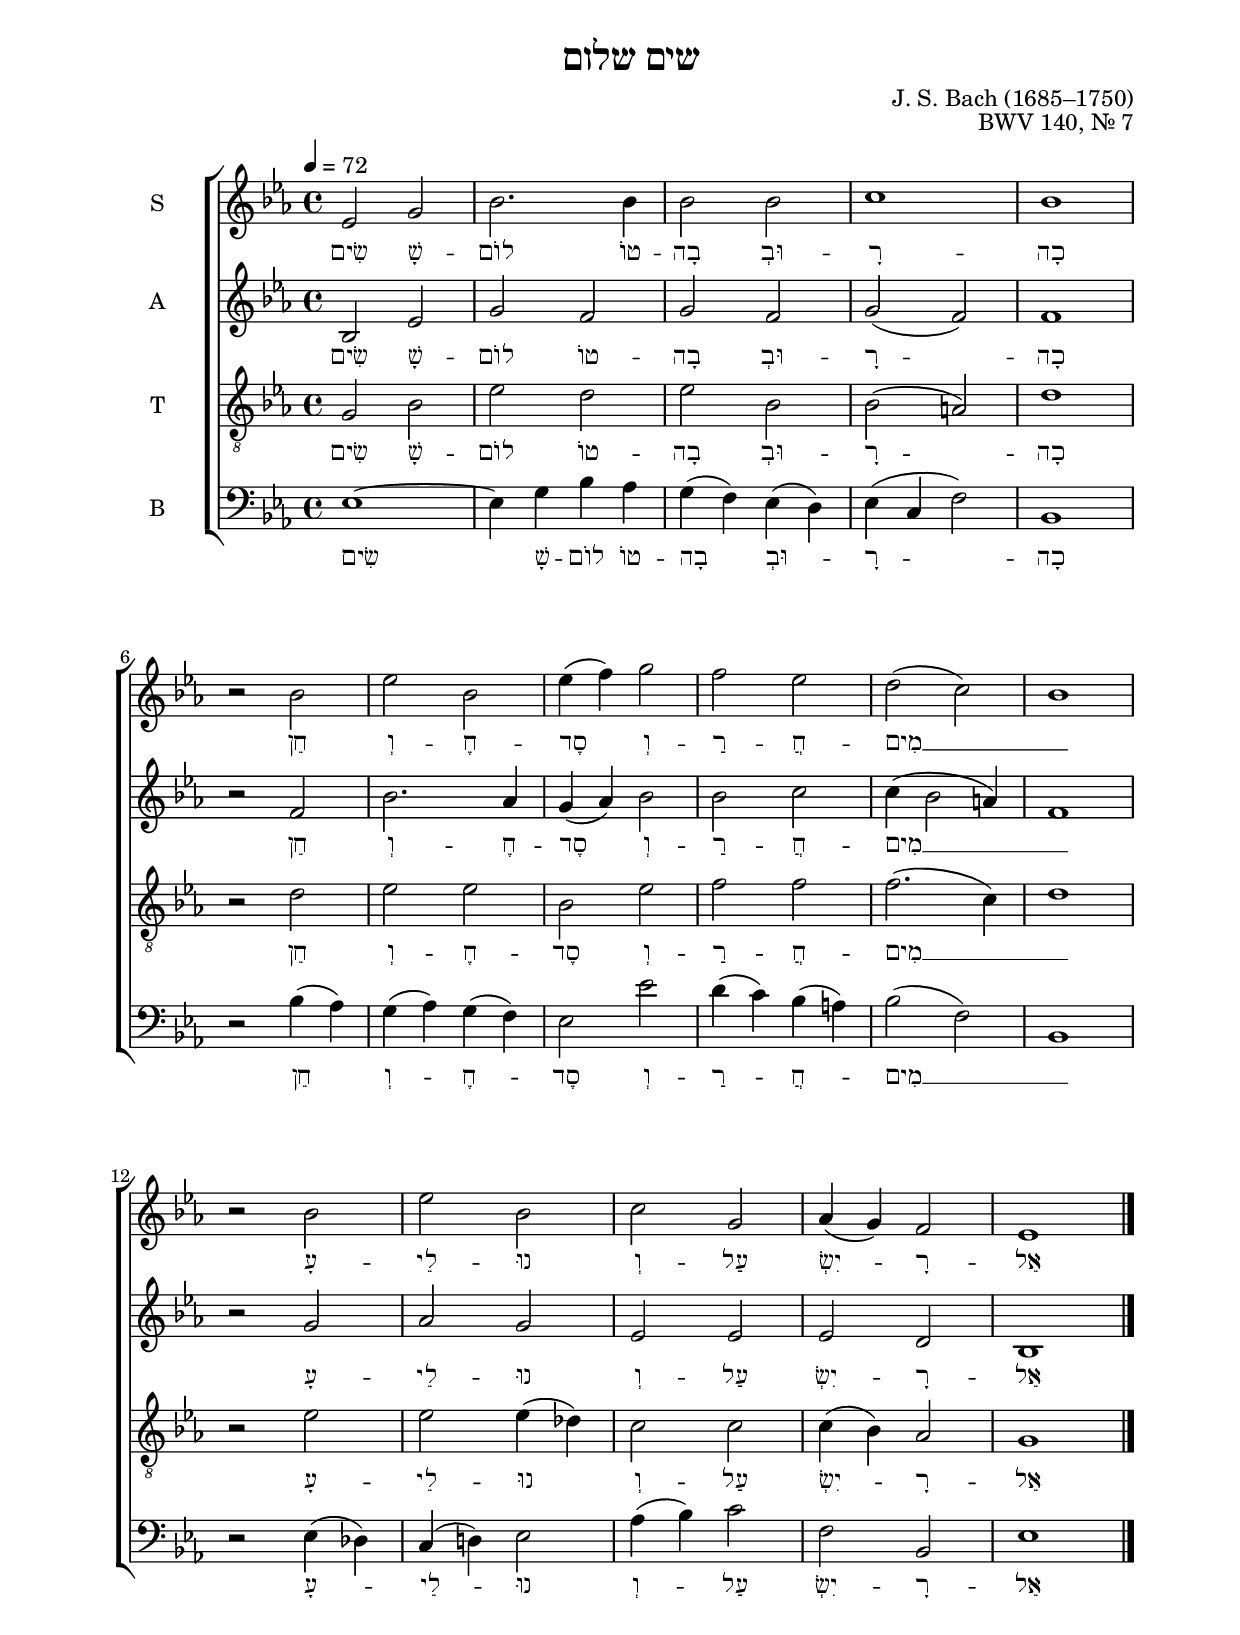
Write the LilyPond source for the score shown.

\version "2.22.1"
\include "english.ly"

\header {
  title = "שים שלום"
  composer = "J. S. Bach (1685–1750)"
  opus  = "BWV 140, № 7"
}
\paper {
  #(set-paper-size "a4")
  top-margin = 15
  bottom-margin = 15
  inner-margin = 22
  outer-margin = 18
  % page-count = 12
  ragged-last-bottom = ##f
  two-sided = ##t
}

global = {
  \key ef \major
  \time 4/4
  \tempo 4 = 72
}

SopranoMusic =  \relative c' {
  \clef "treble"
  \global | % 1
    ef2 g2 | % 2
    bf2. bf4 | % 3
    bf2 bf2 | % 4
    c1 | % 5
    bf1 | % 6
  \break
    r2 bf2 | % 7
    ef2 bf2 | % 8
    ef4( f4) g2 | % 9
    f2 ef2 |
    d2( c2) | % 11
    bf1 | % 12
  \break
    r2 bf2 | % 13
    ef2 bf2 | % 14
    c2 g2 | % 15
    af4( g4) f2 | % 16
    ef1 \bar "|." % 17
}

AltoMusic =  \relative c' {
  \clef "treble"\global | % 1
    bf2 ef2 | % 2
    g2 f2 | % 3
    g2 f2 | % 4
    g2( f2) | % 5
    f1 | % 6
    r2 f2 | % 7
    bf2. af4 | % 8
    g4( af4) bf2 | % 9
    bf2 c2 |
    c4( bf2 a4) | % 11
    f1 | % 12
    r2 g2 | % 13
    af2 g2 | % 14
    ef2 ef2 | % 15
    ef2 d2 | % 16
    bf1 |
}

TenorMusic =  \relative c' {
  \clef "G_8"
  \global | % 1
    g2 bf2 | % 2
    ef2 d2 | % 3
    ef2 bf2 | % 4
    bf2( a2) | % 5
    d1 | % 6
    r2  d2 | % 7
    ef2 ef2 | % 8
    bf2 ef2 | % 9
    f2 f2 |
    f2.( c4) | % 11
    d1 | % 12
    r2 ef2 | % 13
    ef2 ef4( df) | % 14
    c2 c2 | % 15
    c4(  bf4) af2 | % 16
    g1 | % 17
}

BassMusic =  \relative c {
  \clef "bass"
  \global | % 1
    ef1 ~ | % 2
    ef4 g4 bf4 af4 | % 3
    g4( f4) ef4( d4) | % 4
    ef4( c4 f2) | % 5
    bf,1 | % 6
    r2 bf'4( af4) | % 7
    g4( af4) g4( f4) | % 8
    ef2 ef'2 | % 9
    d4( c4) bf4( a4) |
    bf2( f2) | % 11
    bf,1 | % 12
    r2 ef4( df4) | % 13
    c4( d!4) ef2 | % 14
    af4( bf4) c2 | % 15
    f,2 bf,2 | % 16
    ef1 | % 17
}

verseSimShalom = \lyricmode {

שִׂים שָׁ -- לוֹם טוֹ -- בָה וּבְ -- רָ -- כָה חֵן וְ -- חֶ -- סֶד וְ -- רַ -- חֲ -- מִים __ _
עָ -- לֵי -- נוּ וְ -- עַל  יִשְׂ -- רָ -- אֵל

% LTR
}

verseSimShalomBass = \lyricmode {
 
% LTR
}

\layout { 
  \context { 
    \Lyrics
    \override  LyricHyphen #'minimum-distance = #0.8 
  } 
}

\score {
  <<
    \new ChoirStaff <<

      \new Staff = "sop" <<
	\set Staff.midiInstrument = #"picolo"
        \new Voice = "sopranos" {
          \set Staff.instrumentName = "S"
          <<
             % \stemUp
               \global \SopranoMusic
          >>
        }
      \context Lyrics = "soplyrics" {
        \lyricsto "sopranos" {
          \verseSimShalom
        }
      }
      >>

      \new Staff = "alt" <<
	\set Staff.midiInstrument = #"oboe"
        \new Voice = "altos" {
          \set Staff.instrumentName = "A"
          <<
             % \stemUp
               \global \AltoMusic
          >>
        }
      \context Lyrics = "altlyrics" {
        \lyricsto "altos" {
          \verseSimShalom
        }
      }
      >>

      \new Staff = "ten" <<
	\set Staff.midiInstrument = #"cello"
        \clef "G_8"
        \new Voice = "tenors" {
          \set Staff.instrumentName = "T"
          <<
               \global \TenorMusic
          >>
        }
      \context Lyrics = "tenlyrics" {
        \lyricsto "tenors" {
          \verseSimShalom
        }
      }
      >>

      \new Staff = "bas" <<
	\set Staff.midiInstrument = #"bassoon"
        \clef bass
        \new Voice = "basses" {
          \set Staff.instrumentName = "B"
          <<
               \global \BassMusic
          >>
        }
      \context Lyrics = "baslyrics" {
        \lyricsto "basses" {
          \verseSimShalom
        }
      }
      >>
    >>
  >>

  \header { }

  \layout {
    % $(layout-set-staff-size 17)
    \context {
      \Staff
    }
  }

  \midi {
    \context {
      \Score
    }
  }
}
